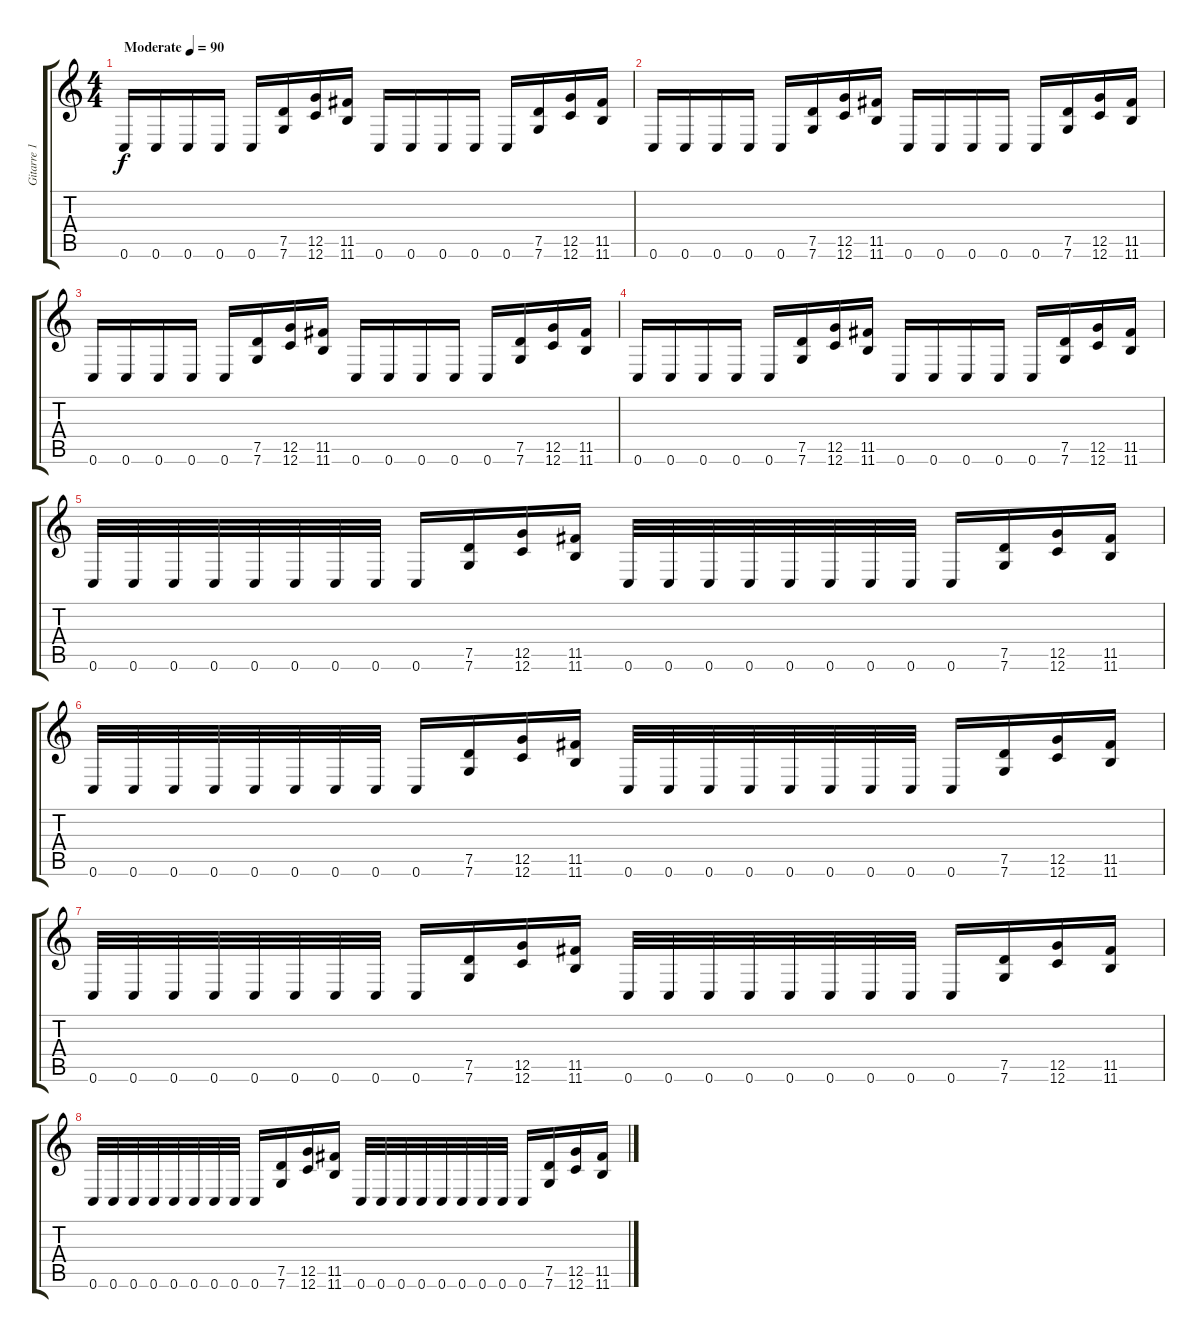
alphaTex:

\track ("Gitarre 1" "Gitarre 1") {instrument distortionguitar}
\staff {score tabs}
\tuning (E4 C4 G3 C3 G2 C2) {hide}
\ts (4 4)
\tempo (90 "Moderate")
\clef g2
\ks c
0.6.16{dy f instrument distortionguitar} 0.6.16 0.6.16 0.6.16 0.6.16 (7.5 7.6).16 (12.5 12.6).16 (11.5 11.6).16 0.6.16 0.6.16 0.6.16 0.6.16 0.6.16 (7.5 7.6).16 (12.5 12.6).16 (11.5 11.6).16 |
0.6.16 0.6.16 0.6.16 0.6.16 0.6.16 (7.5 7.6).16 (12.5 12.6).16 (11.5 11.6).16 0.6.16 0.6.16 0.6.16 0.6.16 0.6.16 (7.5 7.6).16 (12.5 12.6).16 (11.5 11.6).16 |
0.6.16 0.6.16 0.6.16 0.6.16 0.6.16 (7.5 7.6).16 (12.5 12.6).16 (11.5 11.6).16 0.6.16 0.6.16 0.6.16 0.6.16 0.6.16 (7.5 7.6).16 (12.5 12.6).16 (11.5 11.6).16 |
0.6.16 0.6.16 0.6.16 0.6.16 0.6.16 (7.5 7.6).16 (12.5 12.6).16 (11.5 11.6).16 0.6.16 0.6.16 0.6.16 0.6.16 0.6.16 (7.5 7.6).16 (12.5 12.6).16 (11.5 11.6).16 |
0.6.32 0.6.32 0.6.32 0.6.32 0.6.32 0.6.32 0.6.32 0.6.32 0.6.16 (7.5 7.6).16 (12.5 12.6).16 (11.5 11.6).16 0.6.32 0.6.32 0.6.32 0.6.32 0.6.32 0.6.32 0.6.32 0.6.32 0.6.16 (7.5 7.6).16 (12.5 12.6).16 (11.5 11.6).16 |
0.6.32 0.6.32 0.6.32 0.6.32 0.6.32 0.6.32 0.6.32 0.6.32 0.6.16 (7.5 7.6).16 (12.5 12.6).16 (11.5 11.6).16 0.6.32 0.6.32 0.6.32 0.6.32 0.6.32 0.6.32 0.6.32 0.6.32 0.6.16 (7.5 7.6).16 (12.5 12.6).16 (11.5 11.6).16 |
0.6.32 0.6.32 0.6.32 0.6.32 0.6.32 0.6.32 0.6.32 0.6.32 0.6.16 (7.5 7.6).16 (12.5 12.6).16 (11.5 11.6).16 0.6.32 0.6.32 0.6.32 0.6.32 0.6.32 0.6.32 0.6.32 0.6.32 0.6.16 (7.5 7.6).16 (12.5 12.6).16 (11.5 11.6).16 |
0.6.32 0.6.32 0.6.32 0.6.32 0.6.32 0.6.32 0.6.32 0.6.32 0.6.16 (7.5 7.6).16 (12.5 12.6).16 (11.5 11.6).16 0.6.32 0.6.32 0.6.32 0.6.32 0.6.32 0.6.32 0.6.32 0.6.32 0.6.16 (7.5 7.6).16 (12.5 12.6).16 (11.5 11.6).16
